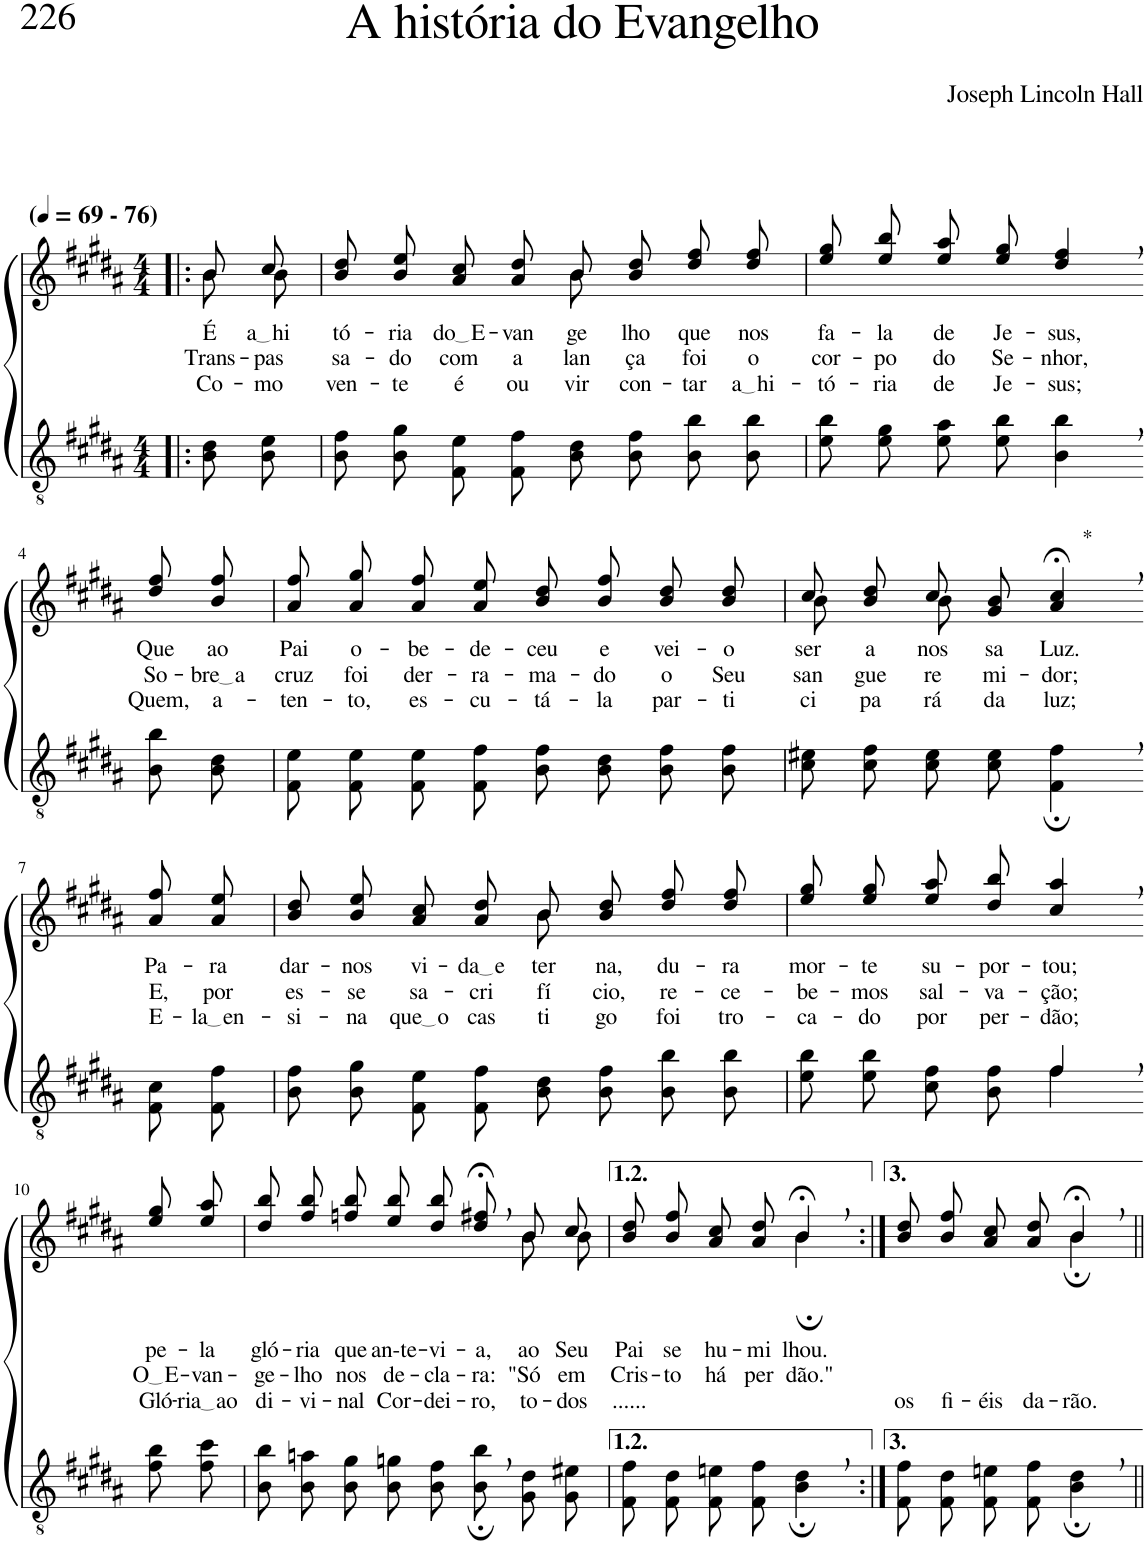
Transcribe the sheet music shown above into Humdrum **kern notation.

**kern	**kern	**text	**text	**text
*part2	*part1	*part1	*part1	*part1
*staff2	*staff1	*staff1	*staff1	*staff1
*I"Parte III e IV	*I"Parte I e II	*	*	*
*clefGv2	*clefG2	*	*	*
*Trd5c9	*Trd5c9	*	*	*
*k[f#c#g#d#a#]	*k[f#c#g#d#a#]	*	*	*
*M4/4	*M4/4	*	*	*
*MM69	*MM69	*	*	*
=1!|:	=1!|:	=1!|:	=1!|:	=1!|:
*	*^	*	*	*
!	!LO:TX:a:B:t=(	!	!	!	!
!	!LO:TX:a:B:t=- 76)	!	!	!	!
!	!	!	!LO:LY:b	!LO:LY:b	!LO:LY:b
8B\ 8d#\L	8b/L	8b\L	É	Trans-	Co-
!	!	!	!LO:LY:b	!LO:LY:b	!LO:LY:b
8B\ 8e\J	8cc#/J	8b\J	a hi	-pas-	-mo-
=2	=2	=2	=2	=2	=2
!	!	!	!LO:LY:b	!LO:LY:b	!LO:LY:b
8B\ 8f#\L	8b\ 8dd#\L	2ryy	-tó-	sa-	ven-
!	!	!	!LO:LY:b	!LO:LY:b	!LO:LY:b
8B\ 8g#\J	8b\ 8ee\J	.	-ria	-do	-te
!	!	!	!LO:LY:b	!LO:LY:b	!LO:LY:b
8F#\ 8e\L	8a#\ 8cc#\L	.	do E	com	é
!	!	!	!LO:LY:b	!LO:LY:b	!LO:LY:b
8F#\ 8f#\J	8a#\ 8dd#\J	.	-van-	a	ou-
!	!	!	!LO:LY:b	!LO:LY:b	!LO:LY:b
8B\ 8d#\L	8b\L	8b\	-ge-	-lan-	-vir
!	!	!	!LO:LY:b	!LO:LY:b	!LO:LY:b
8B\ 8f#\J	8b\ 8dd#\J	4.ryy	-lho	-ça	con-
!	!	!	!LO:LY:b	!LO:LY:b	!LO:LY:b
8B\ 8b\L	8dd#\ 8ff#\L	.	que	foi	-tar
!	!	!	!LO:LY:b	!LO:LY:b	!LO:LY:b
8B\ 8b\J	8dd#\ 8ff#\J	.	nos	o	a hi
*	*v	*v	*	*	*
=3	=3	=3	=3	=3
!	!	!LO:LY:b	!LO:LY:b	!LO:LY:b
8e\ 8b\L	8ee\ 8gg#\L	fa-	cor-	-tó-
!	!	!LO:LY:b	!LO:LY:b	!LO:LY:b
8e\ 8g#\J	8ee\ 8bb\J	-la	-po	-ria
!	!	!LO:LY:b	!LO:LY:b	!LO:LY:b
8e\ 8a#\L	8ee\ 8aa#\L	de	do	de
!	!	!LO:LY:b	!LO:LY:b	!LO:LY:b
8e\ 8b\J	8ee\ 8gg#\J	Je-	Se-	Je-
!	!	!LO:LY:b	!LO:LY:b	!LO:LY:b
4B\, 4b\,	4dd#/, 4ff#/,	-sus,	-nhor,	-sus;
!!LO:LB:g=z
=4-	=4-	=4-	=4-	=4-
!	!	!LO:LY:b	!LO:LY:b	!LO:LY:b
8B\ 8b\L	8dd#\ 8ff#\L	Que	So-	Quem,
!	!	!LO:LY:b	!LO:LY:b	!LO:LY:b
8B\ 8d#\J	8b\ 8ff#\J	ao	bre a	a-
=5	=5	=5	=5	=5
!	!	!LO:LY:b	!LO:LY:b	!LO:LY:b
8F#\ 8e\L	8a#\ 8ff#\L	Pai	cruz	-ten-
!	!	!LO:LY:b	!LO:LY:b	!LO:LY:b
8F#\ 8e\J	8a#\ 8gg#\J	o-	foi	-to,
!	!	!LO:LY:b	!LO:LY:b	!LO:LY:b
8F#\ 8e\L	8a#\ 8ff#\L	-be-	der-	es-
!	!	!LO:LY:b	!LO:LY:b	!LO:LY:b
8F#\ 8f#\J	8a#\ 8ee\J	-de-	-ra-	-cu-
!	!	!LO:LY:b	!LO:LY:b	!LO:LY:b
8B\ 8f#\L	8b\ 8dd#\L	-ceu	-ma-	-tá-
!	!	!LO:LY:b	!LO:LY:b	!LO:LY:b
8B\ 8d#\J	8b\ 8ff#\J	e	-do	-la
!	!	!LO:LY:b	!LO:LY:b	!LO:LY:b
8B\ 8f#\L	8b\ 8dd#\L	vei-	o	par-
!	!	!LO:LY:b	!LO:LY:b	!LO:LY:b
8B\ 8f#\J	8b\ 8dd#\J	-o	Seu	-ti-
=6	=6	=6	=6	=6
*	*^	*	*	*
!	!	!	!LO:LY:b	!LO:LY:b	!LO:LY:b
8c#\ 8e#X\L	8cc#\L	8b\L	ser	san-	-ci-
!	!	!	!LO:LY:b	!LO:LY:b	!LO:LY:b
8c#\ 8f#\J	8b\ 8dd#\J	8ryy	a	-gue	-pa-
!	!	!	!LO:LY:b	!LO:LY:b	!LO:LY:b
8c#\ 8e#\L	8cc#\L	8b\J	nos-	re-	-rá
!	!	!	!LO:LY:b	!LO:LY:b	!LO:LY:b
8c#\ 8e#\J	8g#\ 8b\J	4.ryy	-sa	-mi-	da
!	!LO:TX:a:t=*	!	!	!	!
!	!	!	!LO:LY:b	!LO:LY:b	!LO:LY:b
4F#\;, 4f#\;,	4a#/;<, 4cc#/;<,	.	Luz.	-dor;	luz;
*	*v	*v	*	*	*
!!LO:LB:g=z
=7-	=7-	=7-	=7-	=7-
!	!	!LO:LY:b	!LO:LY:b	!LO:LY:b
8F#\ 8c#\L	8a#\ 8ff#\L	Pa-	E,	E-
!	!	!LO:LY:b	!LO:LY:b	!LO:LY:b
8F#\ 8f#\J	8a#\ 8ee\J	-ra	por	la en
=8	=8	=8	=8	=8
!	!	!LO:LY:b	!LO:LY:b	!LO:LY:b
*	*^	*	*	*
8B\ 8f#\L	8b\ 8dd#\L	2ryy	dar-	es-	-si-
!	!	!	!LO:LY:b	!LO:LY:b	!LO:LY:b
8B\ 8g#\J	8b\ 8ee\J	.	-nos	-se	-na
!	!	!	!LO:LY:b	!LO:LY:b	!LO:LY:b
8F#\ 8e\L	8a#\ 8cc#\L	.	vi-	sa-	que o
!	!	!	!LO:LY:b	!LO:LY:b	!LO:LY:b
8F#\ 8f#\J	8a#\ 8dd#\J	.	da e	-cri-	cas-
!	!	!	!LO:LY:b	!LO:LY:b	!LO:LY:b
8B\ 8d#\L	8b\L	8b\	ter-	-fí-	-ti-
!	!	!	!LO:LY:b	!LO:LY:b	!LO:LY:b
8B\ 8f#\J	8b\ 8dd#\J	4.ryy	-na,	-cio,	-go
!	!	!	!LO:LY:b	!LO:LY:b	!LO:LY:b
8B\ 8b\L	8dd#\ 8ff#\L	.	du-	re-	foi
!	!	!	!LO:LY:b	!LO:LY:b	!LO:LY:b
8B\ 8b\J	8dd#\ 8ff#\J	.	-ra	-ce-	tro-
*	*v	*v	*	*	*
=9	=9	=9	=9	=9
*^	*	*	*	*
!	!	!	!LO:LY:b	!LO:LY:b	!LO:LY:b
2ryy	8e\ 8b\L	8ee\ 8gg#\L	mor-	-be-	-ca-
!	!	!	!LO:LY:b	!LO:LY:b	!LO:LY:b
.	8e\ 8b\J	8ee\ 8gg#\J	-te	-mos	-do
!	!	!	!LO:LY:b	!LO:LY:b	!LO:LY:b
.	8c#\ 8f#\L	8ee\ 8aa#\L	su-	sal-	por
!	!	!	!LO:LY:b	!LO:LY:b	!LO:LY:b
.	8B\ 8f#\J	8dd#\ 8bb\J	-por-	-va-	per-
!	!	!	!LO:LY:b	!LO:LY:b	!LO:LY:b
4f#,/	4f#\	4cc#/, 4aa#/,	-tou;	-ção;	-dão;
!!LO:LB:g=z
=10-	=10-	=10-	=10-	=10-	=10-
!	!	!	!LO:LY:b	!LO:LY:b	!LO:LY:b
*v	*v	*	*	*	*
8f#\ 8b\L	8ee\ 8gg#\L	pe-	O E	Gló-
!	!	!LO:LY:b	!LO:LY:b	!LO:LY:b
8f#\ 8cc#\J	8ee\ 8aa#\J	-la	-van-	ria ao
=11	=11	=11	=11	=11
!	!	!LO:LY:b	!LO:LY:b	!LO:LY:b
*	*^	*	*	*
8B\ 8b\L	8dd#\ 8bb\L	2.ryy	gló-	-ge-	di-
!	!	!	!LO:LY:b	!LO:LY:b	!LO:LY:b
8B\ 8an\J	8ff#\ 8bb\J	.	-ria	-lho	-vi-
!	!	!	!LO:LY:b	!LO:LY:b	!LO:LY:b
8B\ 8g#\L	8ffn\ 8bb\L	.	que	nos	-nal
!	!	!	!LO:LY:b	!LO:LY:b	!LO:LY:b
8B\ 8gn\J	8ee\ 8bb\J	.	an-te-	de-	Cor-
!	!	!	!LO:LY:b	!LO:LY:b	!LO:LY:b
8B\ 8f#\L	8dd#\ 8bb\L	.	-vi-	-cla-	-dei-
!	!	!	!LO:LY:b	!LO:LY:b	!LO:LY:b
8B;,\ 8b;,\J	8dd#;<,\ 8ff#X;<,\J	.	-a,	-ra:	-ro,
!	!	!	!	!	!LO:LY:b
!	!	!	!LO:LY:b	!LO:LY:b	!
8G#\ 8d#\L	8b/L	8b\L	ao	"Só	to-
!	!	!	!	!	!LO:LY:b
!	!	!	!LO:LY:b	!LO:LY:b	!
8G#\ 8e#X\J	8cc#/J	8b\J	Seu	em	-dos
=12	=12	=12	=12	=12	=12
!	!	!	!LO:LY:b	!LO:LY:b	!LO:LY:b
8F#/ 8f#/L	8b\ 8dd#\L	2ryy	Pai	Cris-	......
!	!	!	!LO:LY:b	!LO:LY:b	!
8F#/ 8d#/J	8b\ 8ff#\J	.	se	-to	.
!	!	!	!LO:LY:b	!LO:LY:b	!
8F#\ 8en\L	8a#\ 8cc#\L	.	hu-	há	.
!	!	!	!LO:LY:b	!LO:LY:b	!
8F#\ 8f#\J	8a#\ 8dd#\J	.	-mi-	per-	.
!	!	!	!LO:LY:b	!LO:LY:b	!
4B\;, 4d#\;,	4b;<,/	4b;\	-lhou.	-dão."	.
=13:|!	=13:|!	=13:|!	=13:|!	=13:|!	=13:|!
!	!	!	!	!	!LO:LY:b
8F#/ 8f#/L	8b\ 8dd#\L	2ryy	.	.	os
!	!	!	!	!	!LO:LY:b
8F#/ 8d#/J	8b\ 8ff#\J	.	.	.	fi-
!	!	!	!	!	!LO:LY:b
8F#\ 8en\L	8a#\ 8cc#\L	.	.	.	-éis
!	!	!	!	!	!LO:LY:b
8F#\ 8f#\J	8a#\ 8dd#\J	.	.	.	da-
!	!	!	!	!	!LO:LY:b
4B\;, 4d#\;,	4b;<,/	4b;\	.	.	-rão.
*	*v	*v	*	*	*
=||	=||	=||	=||	=||
*-	*-	*-	*-	*-
